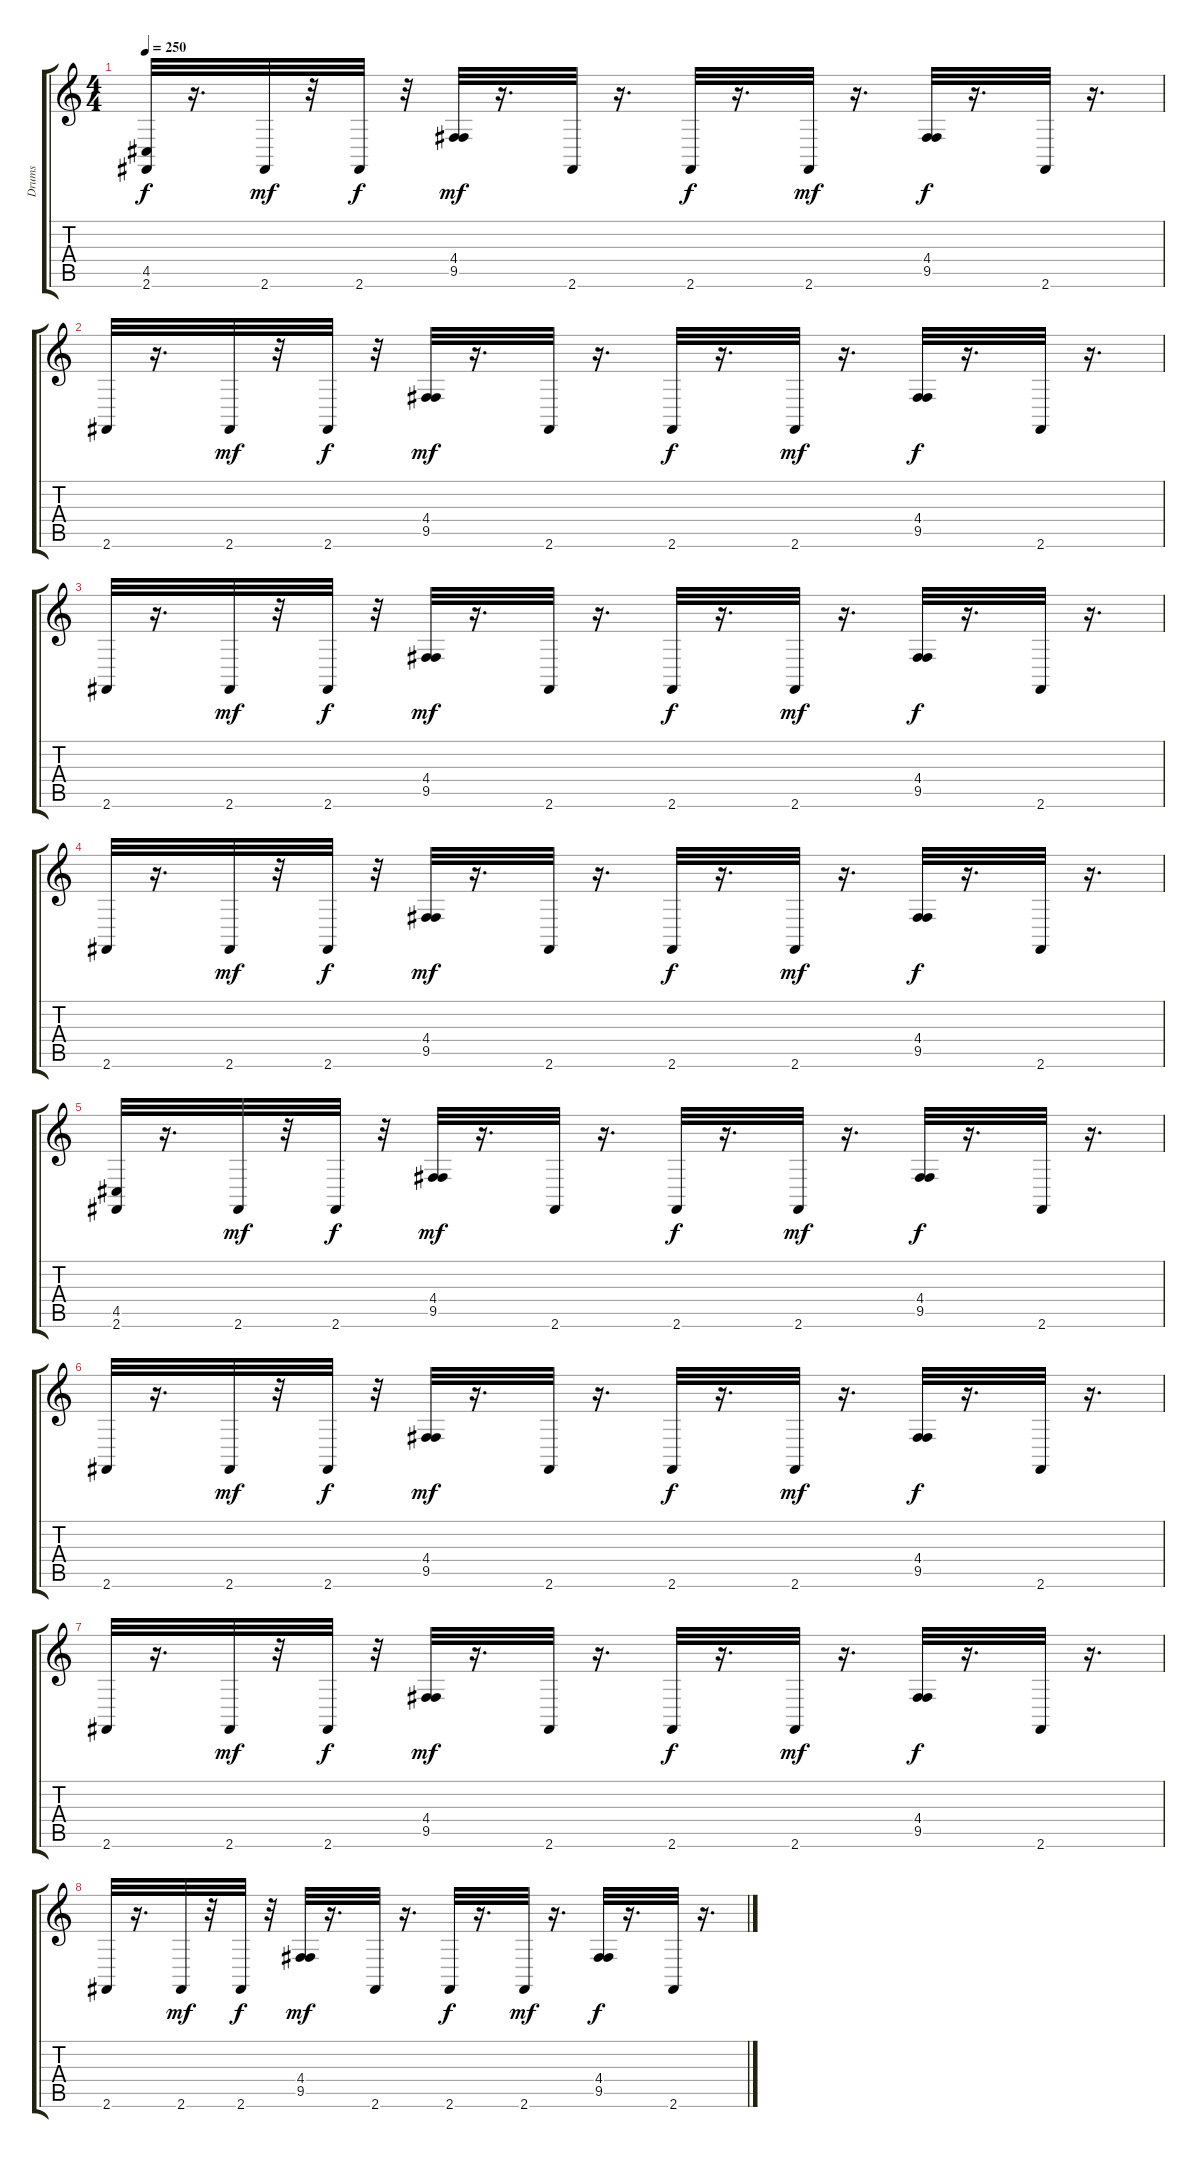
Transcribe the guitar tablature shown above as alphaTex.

\track ("Drums" "Drums") {instrument synthdrum}
\staff {score tabs}
\tuning (E4 B3 G3 D3 A2 E2) {hide}
\ts (4 4)
\tempo 250
\clef g2
\ks c
(4.5 2.6).32{dy f} r.16{d} 2.6.32{dy mf} r.32 2.6.32{dy f} r.32 (4.4 9.5).32{dy mf} r.16{d} 2.6.32 r.16{d} 2.6.32{dy f} r.16{d} 2.6.32{dy mf} r.16{d} (4.4 9.5).32{dy f} r.16{d} 2.6.32 r.16{d} |
2.6.32 r.16{d} 2.6.32{dy mf} r.32 2.6.32{dy f} r.32 (4.4 9.5).32{dy mf} r.16{d} 2.6.32 r.16{d} 2.6.32{dy f} r.16{d} 2.6.32{dy mf} r.16{d} (4.4 9.5).32{dy f} r.16{d} 2.6.32 r.16{d} |
2.6.32 r.16{d} 2.6.32{dy mf} r.32 2.6.32{dy f} r.32 (4.4 9.5).32{dy mf} r.16{d} 2.6.32 r.16{d} 2.6.32{dy f} r.16{d} 2.6.32{dy mf} r.16{d} (4.4 9.5).32{dy f} r.16{d} 2.6.32 r.16{d} |
2.6.32 r.16{d} 2.6.32{dy mf} r.32 2.6.32{dy f} r.32 (4.4 9.5).32{dy mf} r.16{d} 2.6.32 r.16{d} 2.6.32{dy f} r.16{d} 2.6.32{dy mf} r.16{d} (4.4 9.5).32{dy f} r.16{d} 2.6.32 r.16{d} |
(4.5 2.6).32 r.16{d} 2.6.32{dy mf} r.32 2.6.32{dy f} r.32 (4.4 9.5).32{dy mf} r.16{d} 2.6.32 r.16{d} 2.6.32{dy f} r.16{d} 2.6.32{dy mf} r.16{d} (4.4 9.5).32{dy f} r.16{d} 2.6.32 r.16{d} |
2.6.32 r.16{d} 2.6.32{dy mf} r.32 2.6.32{dy f} r.32 (4.4 9.5).32{dy mf} r.16{d} 2.6.32 r.16{d} 2.6.32{dy f} r.16{d} 2.6.32{dy mf} r.16{d} (4.4 9.5).32{dy f} r.16{d} 2.6.32 r.16{d} |
2.6.32 r.16{d} 2.6.32{dy mf} r.32 2.6.32{dy f} r.32 (4.4 9.5).32{dy mf} r.16{d} 2.6.32 r.16{d} 2.6.32{dy f} r.16{d} 2.6.32{dy mf} r.16{d} (4.4 9.5).32{dy f} r.16{d} 2.6.32 r.16{d} |
2.6.32 r.16{d} 2.6.32{dy mf} r.32 2.6.32{dy f} r.32 (4.4 9.5).32{dy mf} r.16{d} 2.6.32 r.16{d} 2.6.32{dy f} r.16{d} 2.6.32{dy mf} r.16{d} (4.4 9.5).32{dy f} r.16{d} 2.6.32 r.16{d}
